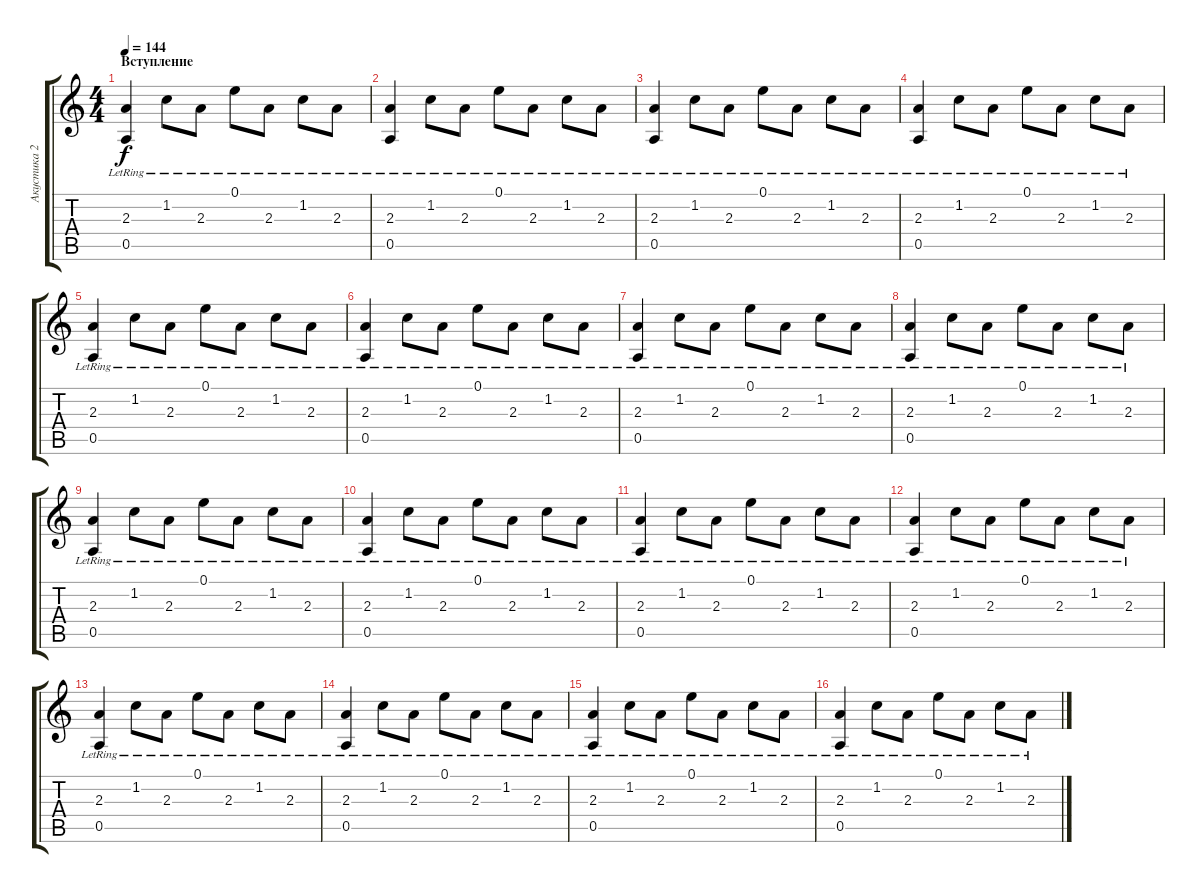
\track ("Акустика 2" "Акустика 2") {instrument acousticguitarsteel}
\staff {score tabs}
\tuning (E4 B3 G3 D3 A2 E2) {hide}
\ts (4 4)
\section ("" "Вступление")
\tempo 144
\clef g2
\ks c
(2.3 0.5{lr}).4{dy f instrument acousticguitarsteel} 1.2{lr}.8 2.3{lr}.8 0.1{lr}.8 2.3{lr}.8 1.2{lr}.8 2.3{lr}.8 |
(2.3 0.5{lr}).4 1.2{lr}.8 2.3{lr}.8 0.1{lr}.8 2.3{lr}.8 1.2{lr}.8 2.3{lr}.8 |
(2.3 0.5{lr}).4 1.2{lr}.8 2.3{lr}.8 0.1{lr}.8 2.3{lr}.8 1.2{lr}.8 2.3{lr}.8 |
(2.3 0.5{lr}).4 1.2{lr}.8 2.3{lr}.8 0.1{lr}.8 2.3{lr}.8 1.2{lr}.8 2.3{lr}.8 |
(2.3 0.5{lr}).4 1.2{lr}.8 2.3{lr}.8 0.1{lr}.8 2.3{lr}.8 1.2{lr}.8 2.3{lr}.8 |
(2.3 0.5{lr}).4 1.2{lr}.8 2.3{lr}.8 0.1{lr}.8 2.3{lr}.8 1.2{lr}.8 2.3{lr}.8 |
(2.3 0.5{lr}).4 1.2{lr}.8 2.3{lr}.8 0.1{lr}.8 2.3{lr}.8 1.2{lr}.8 2.3{lr}.8 |
(2.3 0.5{lr}).4 1.2{lr}.8 2.3{lr}.8 0.1{lr}.8 2.3{lr}.8 1.2{lr}.8 2.3{lr}.8 |
(2.3 0.5{lr}).4 1.2{lr}.8 2.3{lr}.8 0.1{lr}.8 2.3{lr}.8 1.2{lr}.8 2.3{lr}.8 |
(2.3 0.5{lr}).4 1.2{lr}.8 2.3{lr}.8 0.1{lr}.8 2.3{lr}.8 1.2{lr}.8 2.3{lr}.8 |
(2.3 0.5{lr}).4 1.2{lr}.8 2.3{lr}.8 0.1{lr}.8 2.3{lr}.8 1.2{lr}.8 2.3{lr}.8 |
(2.3 0.5{lr}).4 1.2{lr}.8 2.3{lr}.8 0.1{lr}.8 2.3{lr}.8 1.2{lr}.8 2.3{lr}.8 |
(2.3 0.5{lr}).4 1.2{lr}.8 2.3{lr}.8 0.1{lr}.8 2.3{lr}.8 1.2{lr}.8 2.3{lr}.8 |
(2.3 0.5{lr}).4 1.2{lr}.8 2.3{lr}.8 0.1{lr}.8 2.3{lr}.8 1.2{lr}.8 2.3{lr}.8 |
(2.3 0.5{lr}).4 1.2{lr}.8 2.3{lr}.8 0.1{lr}.8 2.3{lr}.8 1.2{lr}.8 2.3{lr}.8 |
(2.3 0.5{lr}).4 1.2{lr}.8 2.3{lr}.8 0.1{lr}.8 2.3{lr}.8 1.2{lr}.8 2.3{lr}.8
